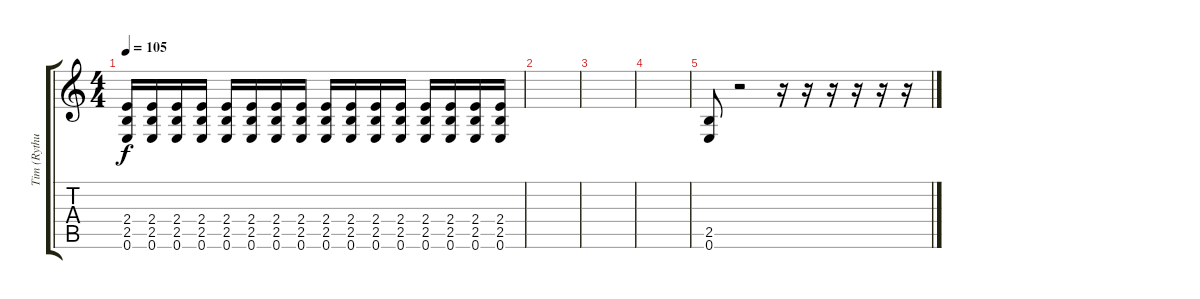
\track ("Tim (Rythum)" "Tim (Rythu") {instrument overdrivenguitar}
\staff {score tabs}
\tuning (E4 B3 G3 D3 A2 E2) {hide}
\ts (4 4)
\tempo 105
\clef g2
\ks c
(2.4 2.5 0.6).16{dy f} (2.4 2.5 0.6).16 (2.4 2.5 0.6).16 (2.4 2.5 0.6).16 (2.4 2.5 0.6).16 (2.4 2.5 0.6).16 (2.4 2.5 0.6).16 (2.4 2.5 0.6).16 (2.4 2.5 0.6).16 (2.4 2.5 0.6).16 (2.4 2.5 0.6).16 (2.4 2.5 0.6).16 (2.4 2.5 0.6).16 (2.4 2.5 0.6).16 (2.4 2.5 0.6).16 (2.4 2.5 0.6).16 |
|
|
|
(2.5 0.6).8 r.2 r.16 r.16 r.16 r.16 r.16 r.16
